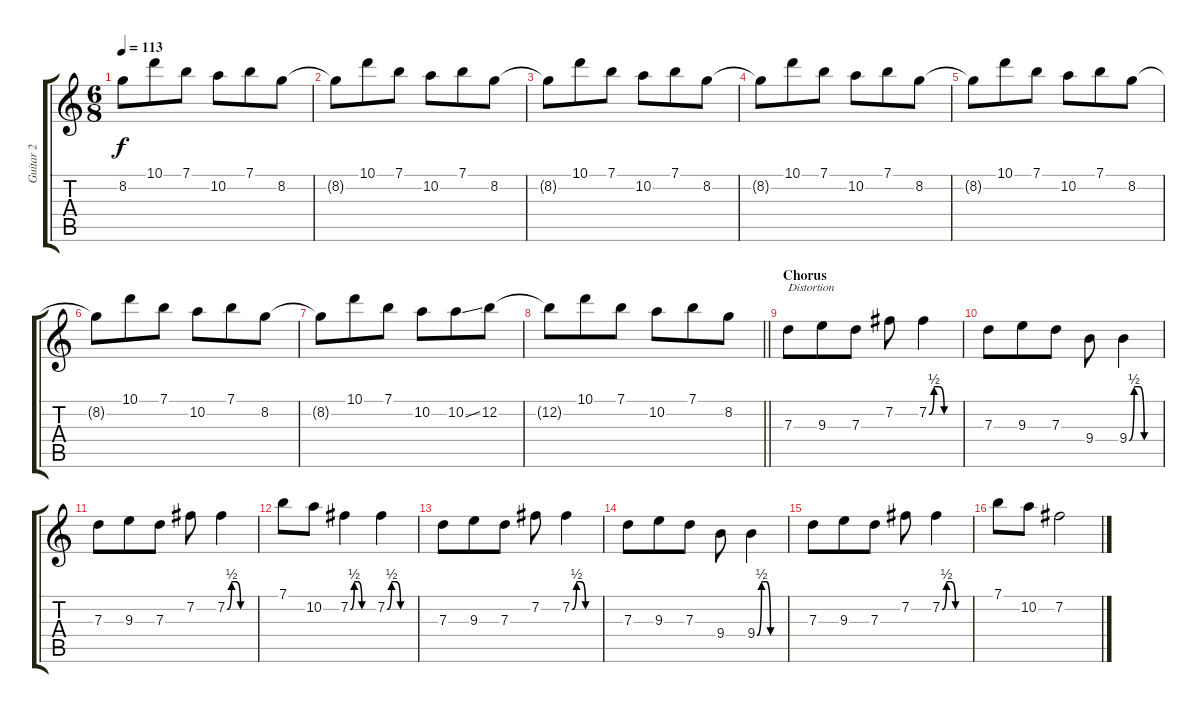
\track ("Guitar 2" "Guitar 2") {instrument electricguitarjazz}
\staff {score tabs}
\tuning (E4 B3 G3 D3 A2 E2) {hide}
\ts (6 8)
\tempo 113
\clef g2
\ks c
8.2{t}.8{dy f} 10.1.8 7.1.8 10.2.8 7.1.8 8.2.8 |
8.2{t}.8 10.1.8 7.1.8 10.2.8 7.1.8 8.2.8 |
8.2{t}.8 10.1.8 7.1.8 10.2.8 7.1.8 8.2.8 |
8.2{t}.8 10.1.8 7.1.8 10.2.8 7.1.8 8.2.8 |
8.2{t}.8 10.1.8 7.1.8 10.2.8 7.1.8 8.2.8 |
8.2{t}.8 10.1.8 7.1.8 10.2.8 7.1.8 8.2.8 |
8.2{t}.8 10.1.8 7.1.8 10.2.8 10.2{ss}.8 12.2.8 |
\barLineRight lightlight
12.2{t}.8 10.1.8 7.1.8 10.2.8 7.1.8 8.2.8 |
\section ("" "Chorus")
7.3.8{txt "Distortion" instrument distortionguitar} 9.3.8 7.3.8 7.2.8 7.2{be (custom 0 0 10 2 20 2 30 0 60 0)}.4 |
7.3.8 9.3.8 7.3.8 9.4.8 9.4{be (custom 0 0 10 2 20 2 30 0 60 0)}.4 |
7.3.8 9.3.8 7.3.8 7.2.8 7.2{be (custom 0 0 10 2 20 2 30 0 60 0)}.4 |
7.1.8 10.2.8 7.2{be (custom 0 0 10 2 20 2 30 0 60 0)}.4 7.2{be (custom 0 0 10 2 20 2 30 0 60 0)}.4 |
7.3.8 9.3.8 7.3.8 7.2.8 7.2{be (custom 0 0 10 2 20 2 30 0 60 0)}.4 |
7.3.8 9.3.8 7.3.8 9.4.8 9.4{be (custom 0 0 10 2 20 2 30 0 60 0)}.4 |
7.3.8 9.3.8 7.3.8 7.2.8 7.2{be (custom 0 0 10 2 20 2 30 0 60 0)}.4 |
7.1.8 10.2.8 7.2.2
